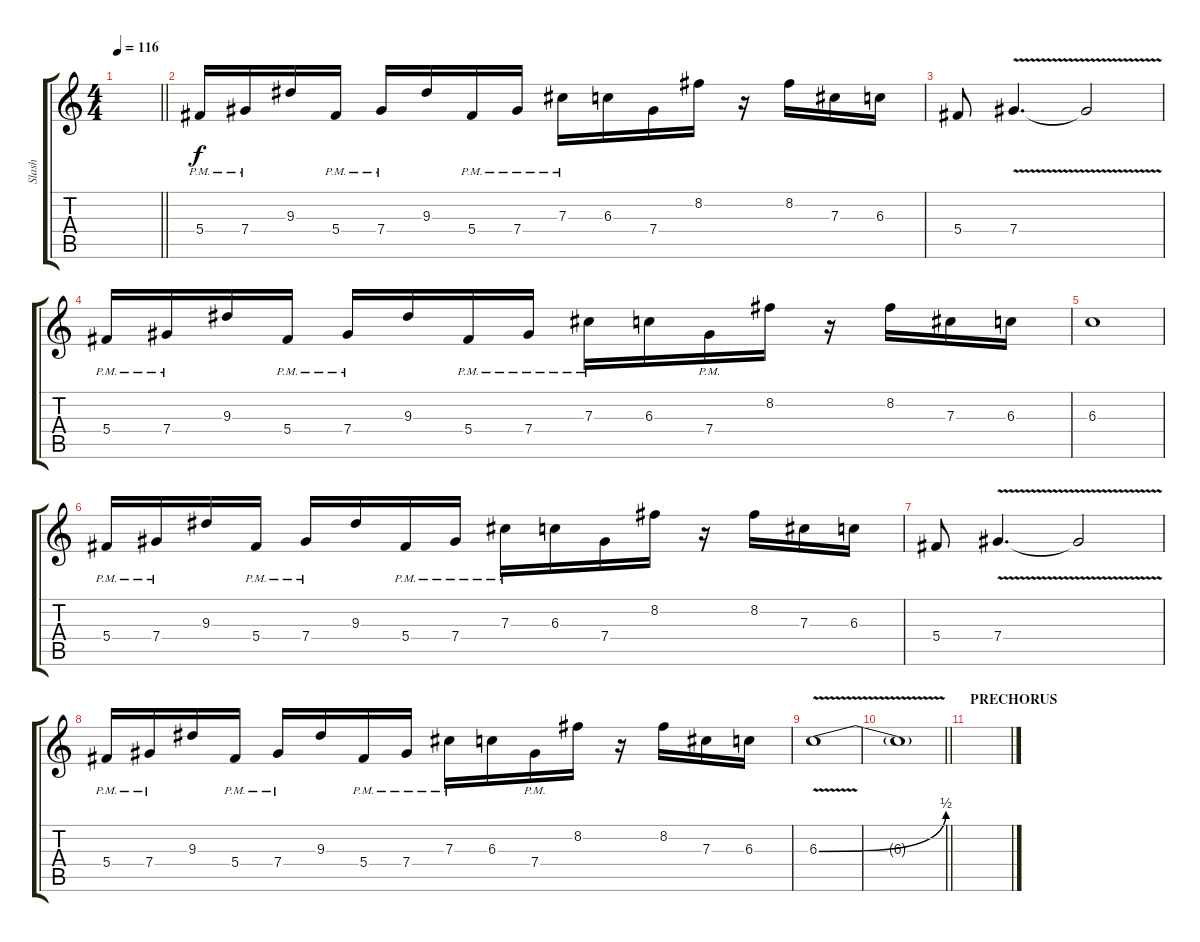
\track ("Slash" "Slash") {instrument overdrivenguitar}
\staff {score tabs}
\tuning (Eb4 Bb3 Gb3 Db3 Ab2 Eb2) {hide}
\ts (4 4)
\tempo 116
\clef g2
\barLineRight lightlight
\ks c
|
5.4{pm}.16{balance 11} 7.4{pm}.16 9.3.16 5.4{pm}.16 7.4{pm}.16 9.3.16 5.4{pm}.16 7.4{pm}.16 7.3{pm}.16 6.3.16 7.4.16 8.2.16 r.16 8.2.16 7.3.16 6.3.16 |
5.4.8 7.4{v}.4{d} 7.4{v t}.2 |
5.4{pm}.16 7.4{pm}.16 9.3.16 5.4{pm}.16 7.4{pm}.16 9.3.16 5.4{pm}.16 7.4{pm}.16 7.3{pm}.16 6.3.16 7.4{pm}.16 8.2.16 r.16 8.2.16 7.3.16 6.3.16 |
6.3.1 |
5.4{pm}.16 7.4{pm}.16 9.3.16 5.4{pm}.16 7.4{pm}.16 9.3.16 5.4{pm}.16 7.4{pm}.16 7.3{pm}.16 6.3.16 7.4.16 8.2.16 r.16 8.2.16 7.3.16 6.3.16 |
5.4.8 7.4{v}.4{d} 7.4{v t}.2 |
5.4{pm}.16 7.4{pm}.16 9.3.16 5.4{pm}.16 7.4{pm}.16 9.3.16 5.4{pm}.16 7.4{pm}.16 7.3{pm}.16 6.3.16 7.4{pm}.16 8.2.16 r.16 8.2.16 7.3.16 6.3.16 |
6.3{be (bend 0 0 60 2) v}.1 |
\barLineRight lightlight
6.3{t}.1 |
\section ("" "PRECHORUS")
